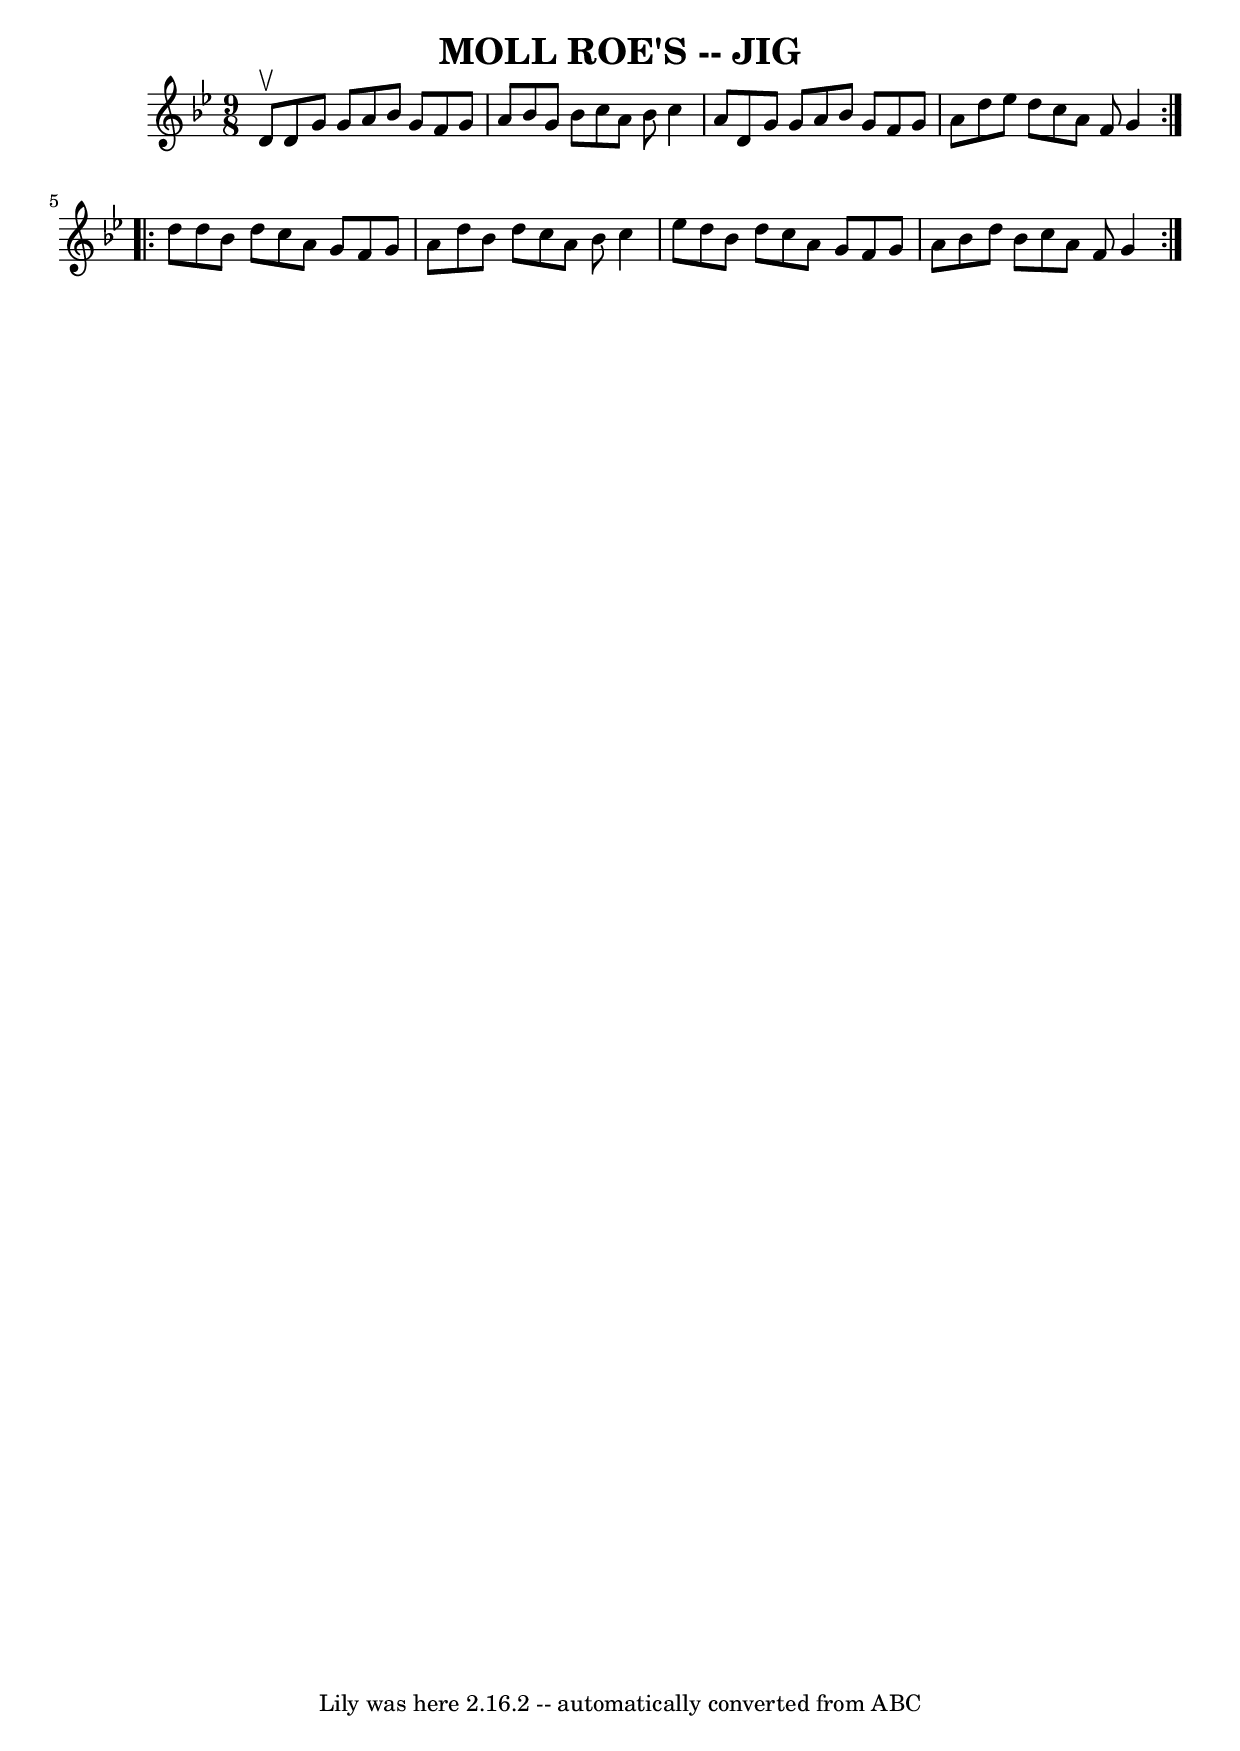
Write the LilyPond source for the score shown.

\version "2.7.40"
\include "Mammoth.ily"
\header {
	book = "Ryan's Mammoth Collection of Fiddle Tunes"
	crossRefNumber = "1"
	footnotes = ""
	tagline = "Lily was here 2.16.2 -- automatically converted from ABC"
	title = "MOLL ROE'S -- JIG"
}
voicedefault =  {
\set Score.defaultBarType = "empty"

\repeat volta 2 {
\time 9/8 \key g \minor d'8^\upbow       |
 d'8 g'8 g'8 a'8 
 bes'8 g'8 f'8 g'8 a'8    |
 bes'8 g'8 bes'8    
c''8 a'8 bes'8 c''4 a'8    |
 d'8 g'8 g'8 a'8    
bes'8 g'8 f'8 g'8 a'8    |
 d''8 ees''8 d''8 c''8  
 a'8 f'8 g'4    }     \repeat volta 2 { d''8        |
 d''8    
bes'8 d''8 c''8 a'8 g'8 f'8 g'8 a'8    |
 d''8    
bes'8 d''8 c''8 a'8 bes'8 c''4 ees''8    |
 d''8    
bes'8 d''8 c''8 a'8 g'8 f'8 g'8 a'8    |
 bes'8    
d''8 bes'8 c''8 a'8 f'8 g'4    }   
}

\score{
    <<

	\context Staff="default"
	{
	    \voicedefault 
	}

    >>
	\layout {
	}
	\midi {}
}
